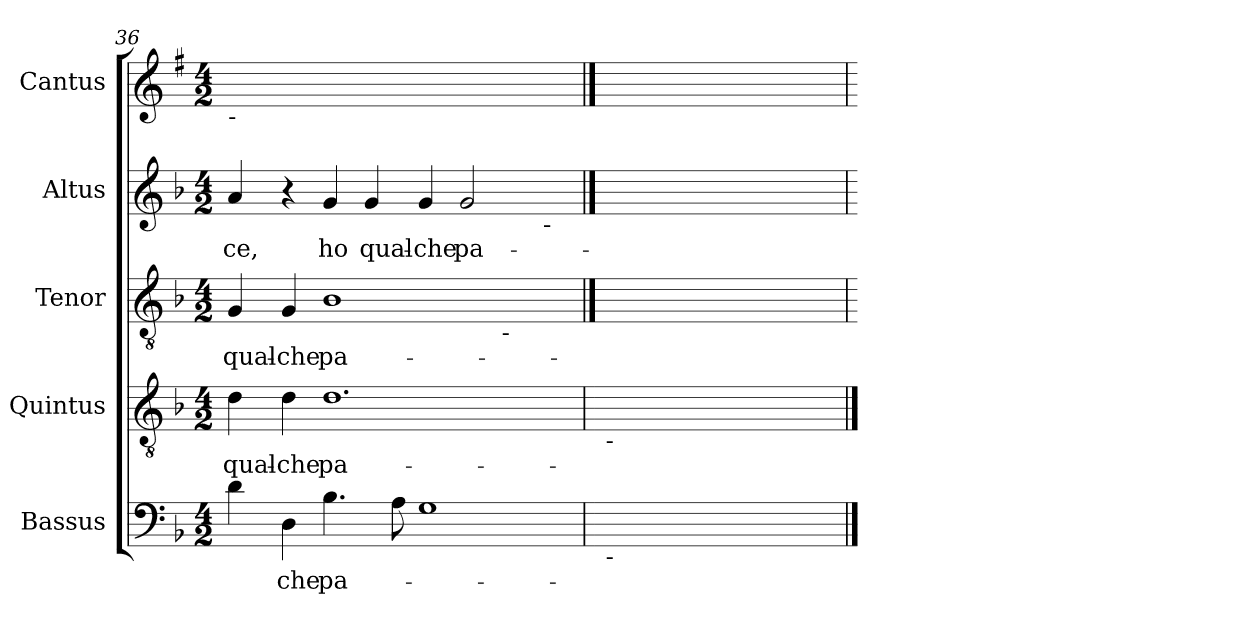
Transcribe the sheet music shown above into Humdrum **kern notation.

**kern	**text	**kern	**text	**kern	**text	**kern	**text	**kern	**text
*part5	*part5	*part4	*part4	*part3	*part3	*part2	*part2	*part1	*part1
*staff5	*staff5	*staff4	*staff4	*staff3	*staff3	*staff2	*staff2	*staff1	*staff1
*I"Bassus	*	*I"Quintus	*	*I"Tenor	*	*I"Altus	*	*I"Cantus	*
*clefF4	*	*clefGv2	*	*clefGv2	*	*clefG2	*	*clefG2	*
*	*	*	*	*	*	*	*	*ITrd1c2	*
*k[b-]	*	*k[b-]	*	*k[b-]	*	*k[b-]	*	*k[b-]	*
*F:	*	*F:	*	*F:	*	*F:	*	*F:	*
*M4/2	*	*M4/2	*	*M4/2	*	*M4/2	*	*M4/2	*
=36	=36	=36	=36	=36	=36	=36	=36	=36	=36
!	!	!	!	!	!	!	!	!LO:TX:b:t=-	!
!	!	!	!LO:LY:b	!	!LO:LY:b	!	!LO:LY:b	!	!LO:LY:b
4d	.	4d	qual-	4G	qual-	4a	-ce,	[1ddyy	-ce.
!	!LO:LY:b	!	!LO:LY:b	!	!LO:LY:b	!	!	!	!
4D	-che	4d	-che	4G	-che	4r	.	.	.
!	!LO:LY:b	!	!LO:LY:b	!	!LO:LY:b	!	!LO:LY:b	!	!
4.B-	pa-	1.d	pa-	1B-	pa-	4g	ho	.	.
!	!	!	!	!	!	!	!LO:LY:b	!	!
.	.	.	.	.	.	4g	qual-	.	.
8A	.	.	.	.	.	.	.	.	.
!	!	!	!	!	!	!	!LO:LY:b	!	!
1G	.	.	.	.	.	4g	-che	1ddyy_	.
!	!	!	!	!	!	!	!LO:LY:b	!	!
.	.	.	.	.	.	2g	pa-	.	.
!	!	!	!	!LO:TX:b:t=-	!	!	!	!	!
!	!	!	!	!	!LO:LY:b	!	!	!	!
.	.	.	.	[2Ayy	-ce.	.	.	.	.
!	!	!	!	!	!	!LO:TX:b:t=-	!	!	!
!	!	!	!	!	!	!	!LO:LY:b	!	!
.	.	.	.	.	.	[4f#Xyy	-ce.	.	.
=37	==37	=37	==37	==37	==37	==37	==37	==37	==37
!	!	!LO:TX:b:t=-	!	!	!	!	!	!	!
!LO:TX:b:t=-	!	!	!	!	!	!	!	!	!
!	!LO:LY:b	!	!LO:LY:b	!	!	!	!	!	!
0Dyy	-ce.	0dyy	-ce.	1.Ayy]	.	1..f#yy]	.	1ddyy]	.
.	.	.	.	.	.	.	.	1ryy	.
.	.	.	.	2ryy	.	.	.	.	.
.	.	.	.	.	.	4ryy	.	.	.
==	=	==	=	=	=	=	=	=	=
*-	*-	*-	*-	*-	*-	*-	*-	*-	*-
